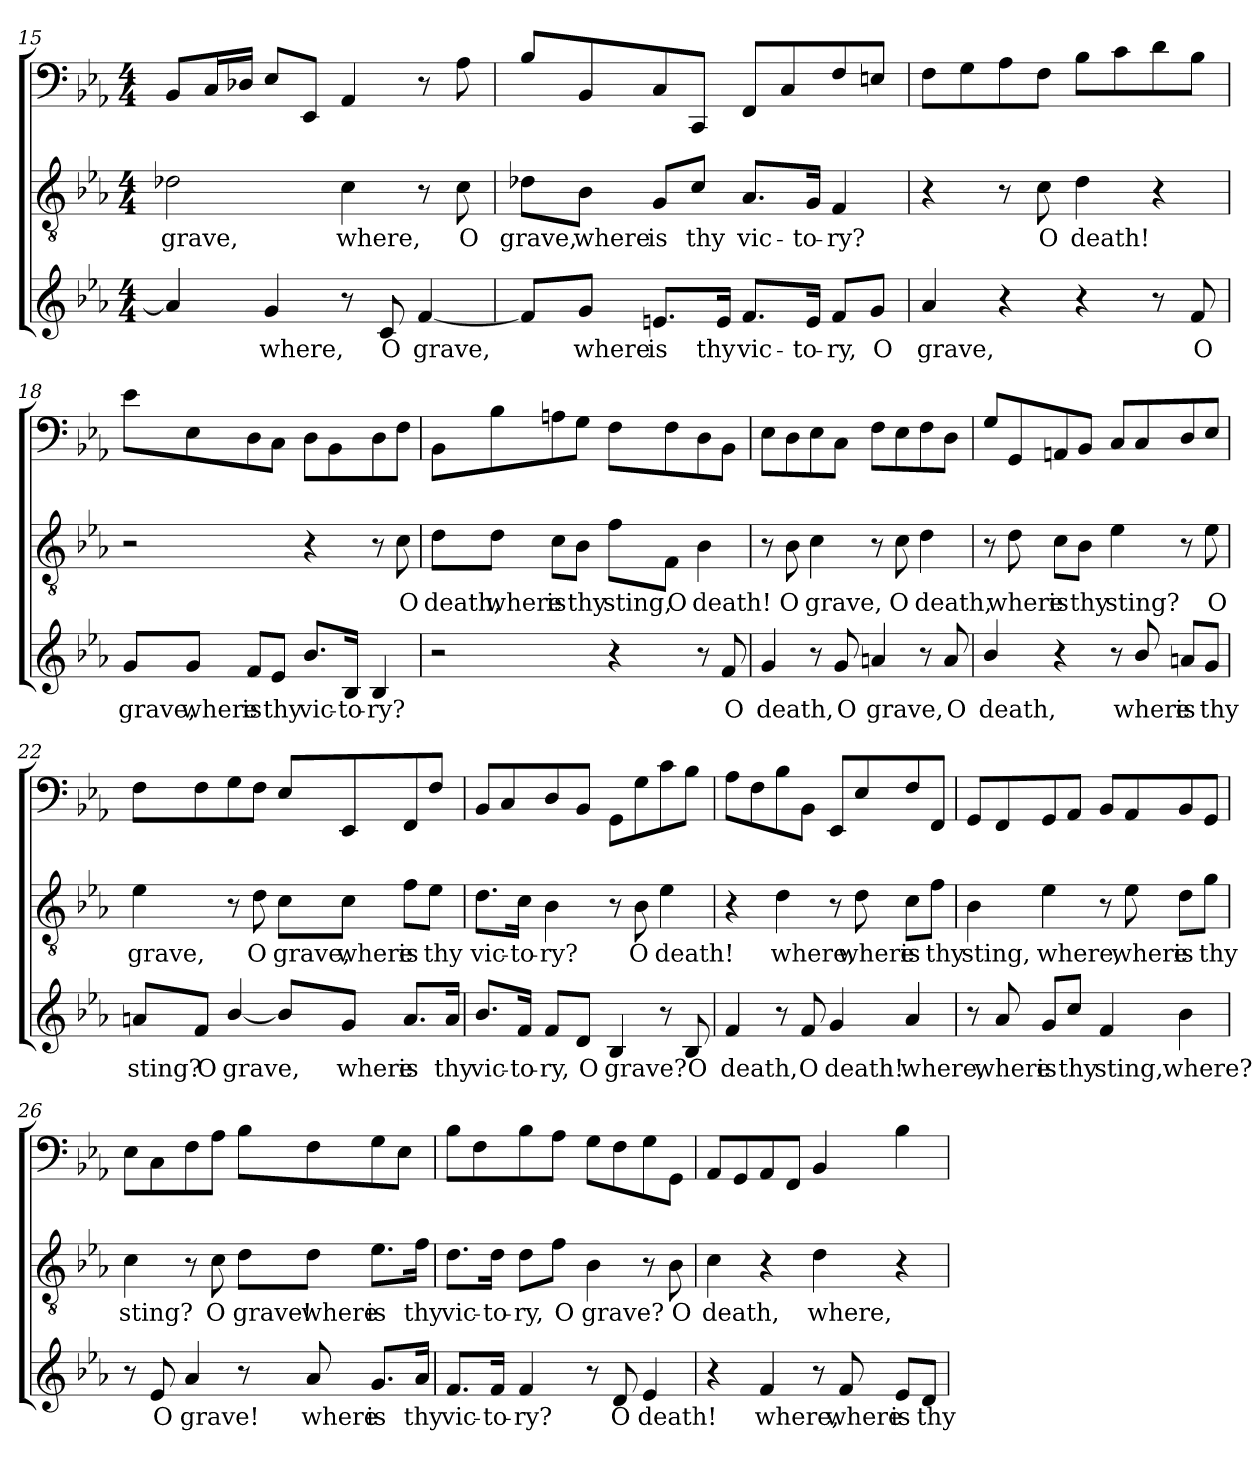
**kern	**text	**kern	**text	**kern
*part3	*part3	*part2	*part2	*part1
*staff3	*staff3	*staff2	*staff2	*staff1
*clefG2	*	*clefGv2	*	*clefF4
*k[b-e-a-]	*	*k[b-e-a-]	*	*k[b-e-a-]
*E-:	*	*E-:	*	*E-:
*M4/4	*	*M4/4	*	*M4/4
=15	=15	=15	=15	=15
4a-/]	.	2d-X\	grave,	8BB-/L
.	.	.	.	16C/L
.	.	.	.	16D-X/JJ
4g/	where,	.	.	8E-/L
.	.	.	.	8EE-/J
8r	.	4c\	where,	4AA-/
8c/	O	.	.	.
[4f/	grave,	8r	.	8r
.	.	8c\	O	8A-\
=16	=16	=16	=16	=16
8f/L]	.	8d-X\L	grave,	8B-\L
8g/J	where	8B-\J	where	8BB-/
8.en/L	is	8G/L	is	8C/
.	.	8c/J	thy	8CC/J
16e/Jk	thy	.	.	.
8.f/L	vic-	8.A-/L	vic-	8FF/L
.	.	.	.	8C/
16e/Jk	-to-	16G/Jk	-to-	.
8f/L	-ry,	4F/	-ry?	8F/
8g/J	O	.	.	8En/J
=17	=17	=17	=17	=17
4a-/	grave,	4r	.	8F\L
.	.	.	.	8G\
4r	.	8r	.	8A-\
.	.	8c\	O	8F\J
4r	.	4d\	death!	8B-\L
.	.	.	.	8c\
8r	.	4r	.	8d\
8f/	O	.	.	8B-\J
=18	=18	=18	=18	=18
8g/L	grave,	2r	.	8e-\L
8g/J	where	.	.	8E-\
8f/L	is	.	.	8D\
8e-/J	thy	.	.	8C\J
8.b-/L	vic-	4r	.	8D\L
.	.	.	.	8BB-\
16B-/Jk	-to-	.	.	.
4B-/	-ry?	8r	.	8D\
.	.	8c\	O	8F\J
=19	=19	=19	=19	=19
2r	.	8d\L	death,	8BB-\L
.	.	8d\J	where	8B-\
.	.	8c\L	is	8An\
.	.	8B-\J	thy	8G\J
4r	.	8f\L	sting,	8F\L
.	.	8F\J	O	8F\
8r	.	4B-\	death!	8D\
8f/	O	.	.	8BB-\J
=20	=20	=20	=20	=20
4g/	death,	8r	.	8E-\L
.	.	8B-\	O	8D\
8r	.	4c\	grave,	8E-\
8g/	O	.	.	8C\J
4an/	grave,	8r	.	8F\L
.	.	8c\	O	8E-\
8r	.	4d\	death,	8F\
8a/	O	.	.	8D\J
=21	=21	=21	=21	=21
4b-/	death,	8r	.	8G/L
.	.	8d\	where	8GG/
4r	.	8c\L	is	8AAn/
.	.	8B-\J	thy	8BB-/J
8r	.	4e-\	sting?	8C/L
8b-/	where	.	.	8C/
8an/L	is	8r	.	8D/
8g/J	thy	8e-\	O	8E-/J
=22	=22	=22	=22	=22
8an/L	sting?	4e-\	grave,	8F\L
8f/J	O	.	.	8F\
[4b-/	grave,	8r	.	8G\
.	.	8d\	O	8F\J
8b-/L]	.	8c\L	grave,	8E-/L
8g/J	where	8c\J	where	8EE-/
8.a/L	is	8f\L	is	8FF/
.	.	8e-\J	thy	8F/J
16a/Jk	thy	.	.	.
=23	=23	=23	=23	=23
8.b-/L	vic-	8.d\L	vic-	8BB-/L
.	.	.	.	8C/
16f/Jk	-to-	16c\Jk	-to-	.
8f/L	-ry,	4B-\	-ry?	8D/
8d/J	O	.	.	8BB-/J
4B-/	grave?	8r	.	8GG/L
.	.	8B-\	O	8G\
8r	.	4e-\	death!	8c\
8B-/	O	.	.	8B-\J
=24	=24	=24	=24	=24
4f/	death,	4r	.	8A-\L
.	.	.	.	8F\
8r	.	4d\	where,	8B-\
8f/	O	.	.	8BB-\J
4g/	death!	8r	.	8EE-/L
.	.	8d\	where	8E-/
4a-/	where,	8c\L	is	8F/
.	.	8f\J	thy	8FF/J
=25	=25	=25	=25	=25
8r	.	4B-\	sting,	8GG/L
8a-/	where	.	.	8FF/
8g/L	is	4e-\	where,	8GG/
8cc/J	thy	.	.	8AA-/J
4f/	sting,	8r	.	8BB-/L
.	.	8e-\	where	8AA-/
4b-\	where?	8d\L	is	8BB-/
.	.	8g\J	thy	8GG/J
=26	=26	=26	=26	=26
8r	.	4c\	sting?	8E-\L
8e-/	O	.	.	8C\
4a-/	grave!	8r	.	8F\
.	.	8c\	O	8A-\J
8r	.	8d\L	grave!	8B-\L
8a-/	where	8d\J	where	8F\
8.g/L	is	8.e-\L	is	8G\
.	.	.	.	8E-\J
16a-/Jk	thy	16f\Jk	thy	.
=27	=27	=27	=27	=27
8.f/L	vic-	8.d\L	vic-	8B-\L
.	.	.	.	8F\
16f/Jk	-to-	16d\Jk	-to-	.
4f/	-ry?	8d\L	-ry,	8B-\
.	.	8f\J	O	8A-\J
8r	.	4B-\	grave?	8G\L
8d/	O	.	.	8F\
4e-/	death!	8r	.	8G\
.	.	8B-\	O	8GG\J
=28	=28	=28	=28	=28
4r	.	4c\	death,	8AA-/L
.	.	.	.	8GG/
4f/	where,	4r	.	8AA-/
.	.	.	.	8FF/J
8r	.	4d\	where,	4BB-/
8f/	where	.	.	.
8e-/L	is	4r	.	4B-\
8d/J	thy	.	.	.
=	=	=	=	=
*-	*-	*-	*-	*-
